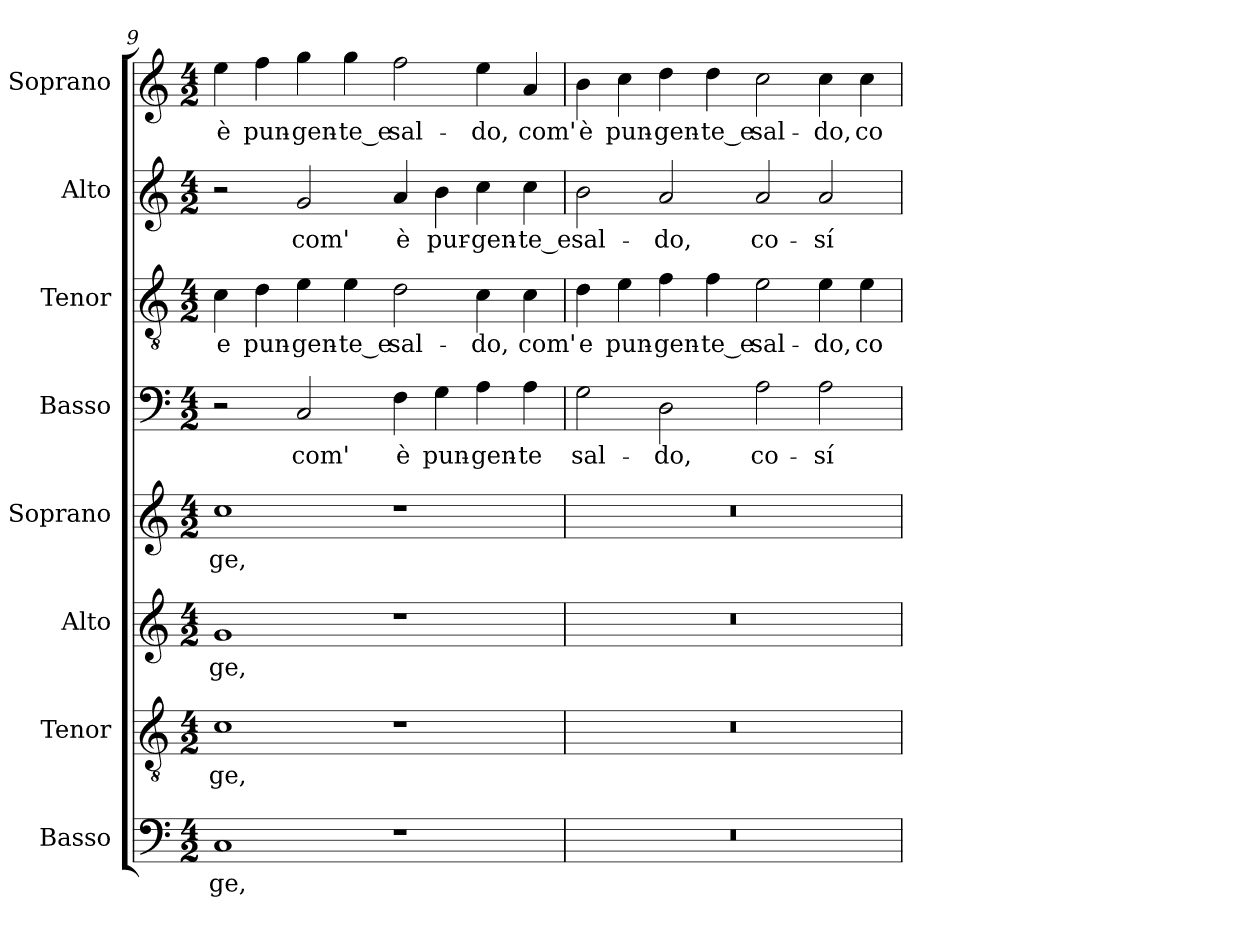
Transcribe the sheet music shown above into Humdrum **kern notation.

**kern	**text	**kern	**text	**kern	**text	**kern	**text	**kern	**text	**kern	**text	**kern	**text	**kern	**text
*part8	*part8	*part7	*part7	*part6	*part6	*part5	*part5	*part4	*part4	*part3	*part3	*part2	*part2	*part1	*part1
*staff8	*staff8	*staff7	*staff7	*staff6	*staff6	*staff5	*staff5	*staff4	*staff4	*staff3	*staff3	*staff2	*staff2	*staff1	*staff1
*I"Basso	*	*I"Tenor	*	*I"Alto	*	*I"Soprano	*	*I"Basso	*	*I"Tenor	*	*I"Alto	*	*I"Soprano	*
*	*	*I'T.	*	*I'A.	*	*I'Sop.	*	*	*	*I'T.	*	*I'A.	*	*I'Sop.	*
*clefF4	*	*clefGv2	*	*clefG2	*	*clefG2	*	*clefF4	*	*clefGv2	*	*clefG2	*	*clefG2	*
*	*	*ITrd7c12	*	*	*	*	*	*	*	*ITrd7c12	*	*	*	*	*
*k[]	*	*k[]	*	*k[]	*	*k[]	*	*k[]	*	*k[]	*	*k[]	*	*k[]	*
*C:	*	*C:	*	*C:	*	*C:	*	*C:	*	*C:	*	*C:	*	*C:	*
*M4/2	*	*M4/2	*	*M4/2	*	*M4/2	*	*M4/2	*	*M4/2	*	*M4/2	*	*M4/2	*
=9	=9	=9	=9	=9	=9	=9	=9	=9	=9	=9	=9	=9	=9	=9	=9
!	!LO:LY:b:color=#000000	!	!	!	!	!	!	!	!	!	!	!	!	!	!
!	!	!	!LO:LY:b:color=#000000	!	!	!	!	!	!	!	!	!	!	!	!
!	!	!	!	!	!LO:LY:b:color=#000000	!	!	!	!	!	!	!	!	!	!
!	!	!	!	!	!	!	!LO:LY:b:color=#000000	!	!	!	!	!	!	!	!
!	!	!	!	!	!	!	!	!	!	!	!LO:LY:b:color=#000000	!	!	!	!
!	!	!	!	!	!	!	!	!	!	!	!	!	!	!	!LO:LY:b:color=#000000
1Ci	-ge,	1Ci	-ge,	1gi	-ge,	1cci	-ge,	2r	.	4Ci\	e	2r	.	4eei\	è
!	!	!	!	!	!	!	!	!	!	!	!LO:LY:b:color=#000000	!	!	!	!
!	!	!	!	!	!	!	!	!	!	!	!	!	!	!	!LO:LY:b:color=#000000
.	.	.	.	.	.	.	.	.	.	4Di\	pun-	.	.	4ffi\	pun-
!	!	!	!	!	!	!	!	!	!LO:LY:b:color=#000000	!	!	!	!	!	!
!	!	!	!	!	!	!	!	!	!	!	!LO:LY:b:color=#000000	!	!	!	!
!	!	!	!	!	!	!	!	!	!	!	!	!	!LO:LY:b:color=#000000	!	!
!	!	!	!	!	!	!	!	!	!	!	!	!	!	!	!LO:LY:b:color=#000000
.	.	.	.	.	.	.	.	2Ci/	com'	4Ei\	-gen-	2gi/	com'	4ggi\	-gen-
!	!	!	!	!	!	!	!	!	!	!	!LO:LY:b:color=#000000	!	!	!	!
!	!	!	!	!	!	!	!	!	!	!	!	!	!	!	!LO:LY:b:color=#000000
.	.	.	.	.	.	.	.	.	.	4Ei\	-te_e	.	.	4ggi\	-te_e
!	!	!	!	!	!	!	!	!	!LO:LY:b:color=#000000	!	!	!	!	!	!
!	!	!	!	!	!	!	!	!	!	!	!LO:LY:b:color=#000000	!	!	!	!
!	!	!	!	!	!	!	!	!	!	!	!	!	!LO:LY:b:color=#000000	!	!
!	!	!	!	!	!	!	!	!	!	!	!	!	!	!	!LO:LY:b:color=#000000
1r	.	1r	.	1r	.	1r	.	4Fi\	è	2Di\	sal-	4ai/	è	2ffi\	sal-
!	!	!	!	!	!	!	!	!	!LO:LY:b:color=#000000	!	!	!	!	!	!
!	!	!	!	!	!	!	!	!	!	!	!	!	!LO:LY:b:color=#000000	!	!
.	.	.	.	.	.	.	.	4Gi\	pun-	.	.	4bi\	pur-	.	.
!	!	!	!	!	!	!	!	!	!LO:LY:b:color=#000000	!	!	!	!	!	!
!	!	!	!	!	!	!	!	!	!	!	!LO:LY:b:color=#000000	!	!	!	!
!	!	!	!	!	!	!	!	!	!	!	!	!	!LO:LY:b:color=#000000	!	!
!	!	!	!	!	!	!	!	!	!	!	!	!	!	!	!LO:LY:b:color=#000000
.	.	.	.	.	.	.	.	4Ai\	-gen-	4Ci\	-do,	4cci\	-gen-	4eei\	-do,
!	!	!	!	!	!	!	!	!	!LO:LY:b:color=#000000	!	!	!	!	!	!
!	!	!	!	!	!	!	!	!	!	!	!LO:LY:b:color=#000000	!	!	!	!
!	!	!	!	!	!	!	!	!	!	!	!	!	!LO:LY:b:color=#000000	!	!
!	!	!	!	!	!	!	!	!	!	!	!	!	!	!	!LO:LY:b:color=#000000
.	.	.	.	.	.	.	.	4Ai\	-te	4Ci\	com'	4cci\	-te_e	4ai/	com'
=10	=10	=10	=10	=10	=10	=10	=10	=10	=10	=10	=10	=10	=10	=10	=10
!LO:N:vis=1	!	!LO:N:vis=1	!	!LO:N:vis=1	!	!LO:N:vis=1	!	!	!	!	!	!	!	!	!
!	!	!	!	!	!	!	!	!	!LO:LY:b:color=#000000	!	!	!	!	!	!
!	!	!	!	!	!	!	!	!	!	!	!LO:LY:b:color=#000000	!	!	!	!
!	!	!	!	!	!	!	!	!	!	!	!	!	!LO:LY:b:color=#000000	!	!
!	!	!	!	!	!	!	!	!	!	!	!	!	!	!	!LO:LY:b:color=#000000
0r	.	0r	.	0r	.	0r	.	2Gi\	sal-	4Di\	e	2bi\	sal-	4bi\	è
!	!	!	!	!	!	!	!	!	!	!	!LO:LY:b:color=#000000	!	!	!	!
!	!	!	!	!	!	!	!	!	!	!	!	!	!	!	!LO:LY:b:color=#000000
.	.	.	.	.	.	.	.	.	.	4Ei\	pun-	.	.	4cci\	pun-
!	!	!	!	!	!	!	!	!	!LO:LY:b:color=#000000	!	!	!	!	!	!
!	!	!	!	!	!	!	!	!	!	!	!LO:LY:b:color=#000000	!	!	!	!
!	!	!	!	!	!	!	!	!	!	!	!	!	!LO:LY:b:color=#000000	!	!
!	!	!	!	!	!	!	!	!	!	!	!	!	!	!	!LO:LY:b:color=#000000
.	.	.	.	.	.	.	.	2Di\	-do,	4Fi\	-gen-	2ai/	-do,	4ddi\	-gen-
!	!	!	!	!	!	!	!	!	!	!	!LO:LY:b:color=#000000	!	!	!	!
!	!	!	!	!	!	!	!	!	!	!	!	!	!	!	!LO:LY:b:color=#000000
.	.	.	.	.	.	.	.	.	.	4Fi\	-te_e	.	.	4ddi\	-te_e
!	!	!	!	!	!	!	!	!	!LO:LY:b:color=#000000	!	!	!	!	!	!
!	!	!	!	!	!	!	!	!	!	!	!LO:LY:b:color=#000000	!	!	!	!
!	!	!	!	!	!	!	!	!	!	!	!	!	!LO:LY:b:color=#000000	!	!
!	!	!	!	!	!	!	!	!	!	!	!	!	!	!	!LO:LY:b:color=#000000
.	.	.	.	.	.	.	.	2Ai\	co-	2Ei\	sal-	2ai/	co-	2cci\	sal-
!	!	!	!	!	!	!	!	!	!LO:LY:b:color=#000000	!	!	!	!	!	!
!	!	!	!	!	!	!	!	!	!	!	!LO:LY:b:color=#000000	!	!	!	!
!	!	!	!	!	!	!	!	!	!	!	!	!	!LO:LY:b:color=#000000	!	!
!	!	!	!	!	!	!	!	!	!	!	!	!	!	!	!LO:LY:b:color=#000000
.	.	.	.	.	.	.	.	2Ai\	-sí	4Ei\	-do,	2ai/	-sí	4cci\	-do,
!	!	!	!	!	!	!	!	!	!	!	!LO:LY:b:color=#000000	!	!	!	!
!	!	!	!	!	!	!	!	!	!	!	!	!	!	!	!LO:LY:b:color=#000000
.	.	.	.	.	.	.	.	.	.	4Ei\	co-	.	.	4cci\	co-
=	=	=	=	=	=	=	=	=	=	=	=	=	=	=	=
*-	*-	*-	*-	*-	*-	*-	*-	*-	*-	*-	*-	*-	*-	*-	*-
